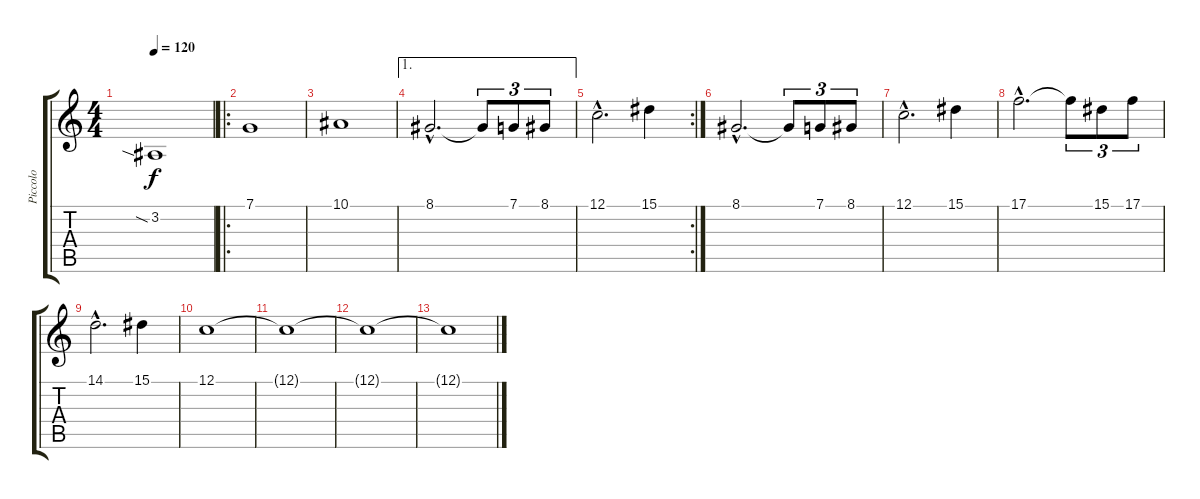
\track ("Piccolo" "Piccolo") {instrument piccolo}
\staff {score tabs}
\tuning (C4 G3 Eb3 Bb2 F2 C2) {hide}
\ts (4 4)
\tempo 120
\clef g2
\ks c
3.2{sia}.1{dy f} |
\ro
7.1.1 |
10.1.1 |
\ae 1
8.1{hac}.2{d} 8.1{t}.8{tu (3 2)} 7.1.8{tu (3 2)} 8.1.8{tu (3 2)} |
\rc 2
12.1{hac}.2{d} 15.1.4 |
8.1{hac}.2{d} 8.1{t}.8{tu (3 2)} 7.1.8{tu (3 2)} 8.1.8{tu (3 2)} |
12.1{hac}.2{d} 15.1.4 |
17.1{hac}.2{d} 17.1{t}.8{tu (3 2)} 15.1.8{tu (3 2)} 17.1.8{tu (3 2)} |
14.1{hac}.2{d} 15.1.4 |
12.1.1{volume 1} |
12.1{t}.1 |
12.1{t}.1 |
12.1{t}.1
